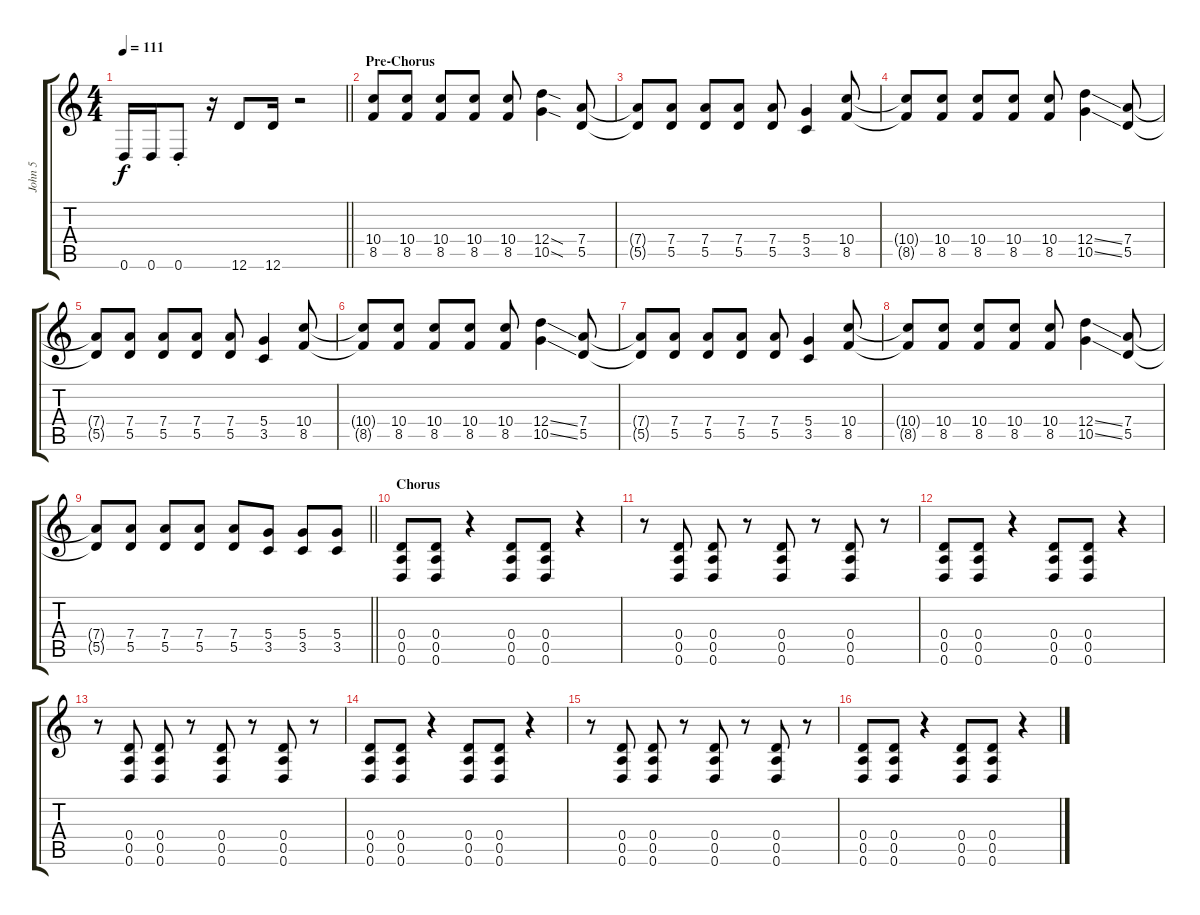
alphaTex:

\track ("John 5" "John 5") {instrument distortionguitar}
\staff {score tabs}
\tuning (E4 B3 G3 D3 A2 D2) {hide}
\ts (4 4)
\tempo 111
\clef g2
\barLineRight lightlight
\ks c
0.6.16{dy f} 0.6.16 0.6{st}.8 r.16 12.6.8 12.6.16 r.2 |
\section ("" "Pre-Chorus")
(10.4 8.5).8 (10.4 8.5).8 (10.4 8.5).8 (10.4 8.5).8 (10.4 8.5).8 (12.4{sod} 10.5{sod}).4 (7.4 5.5).8 |
(7.4{t} 5.5{t}).8 (7.4 5.5).8 (7.4 5.5).8 (7.4 5.5).8 (7.4 5.5).8 (5.4 3.5).4 (10.4 8.5).8 |
(10.4{t} 8.5{t}).8 (10.4 8.5).8 (10.4 8.5).8 (10.4 8.5).8 (10.4 8.5).8 (12.4{ss} 10.5{ss}).4 (7.4 5.5).8 |
(7.4{t} 5.5{t}).8 (7.4 5.5).8 (7.4 5.5).8 (7.4 5.5).8 (7.4 5.5).8 (5.4 3.5).4 (10.4 8.5).8 |
(10.4{t} 8.5{t}).8 (10.4 8.5).8 (10.4 8.5).8 (10.4 8.5).8 (10.4 8.5).8 (12.4{ss} 10.5{ss}).4 (7.4 5.5).8 |
(7.4{t} 5.5{t}).8 (7.4 5.5).8 (7.4 5.5).8 (7.4 5.5).8 (7.4 5.5).8 (5.4 3.5).4 (10.4 8.5).8 |
(10.4{t} 8.5{t}).8 (10.4 8.5).8 (10.4 8.5).8 (10.4 8.5).8 (10.4 8.5).8 (12.4{ss} 10.5{ss}).4 (7.4 5.5).8 |
\barLineRight lightlight
(7.4{t} 5.5{t}).8 (7.4 5.5).8 (7.4 5.5).8 (7.4 5.5).8 (7.4 5.5).8 (5.4 3.5).8 (5.4 3.5).8 (5.4 3.5).8 |
\section ("" "Chorus")
(0.4 0.5 0.6).8 (0.4 0.5 0.6).8 r.4 (0.4 0.5 0.6).8 (0.4 0.5 0.6).8 r.4 |
r.8 (0.4 0.5 0.6).8 (0.4 0.5 0.6).8 r.8 (0.4 0.5 0.6).8 r.8 (0.4 0.5 0.6).8 r.8 |
(0.4 0.5 0.6).8 (0.4 0.5 0.6).8 r.4 (0.4 0.5 0.6).8 (0.4 0.5 0.6).8 r.4 |
r.8 (0.4 0.5 0.6).8 (0.4 0.5 0.6).8 r.8 (0.4 0.5 0.6).8 r.8 (0.4 0.5 0.6).8 r.8 |
(0.4 0.5 0.6).8 (0.4 0.5 0.6).8 r.4 (0.4 0.5 0.6).8 (0.4 0.5 0.6).8 r.4 |
r.8 (0.4 0.5 0.6).8 (0.4 0.5 0.6).8 r.8 (0.4 0.5 0.6).8 r.8 (0.4 0.5 0.6).8 r.8 |
(0.4 0.5 0.6).8 (0.4 0.5 0.6).8 r.4 (0.4 0.5 0.6).8 (0.4 0.5 0.6).8 r.4
